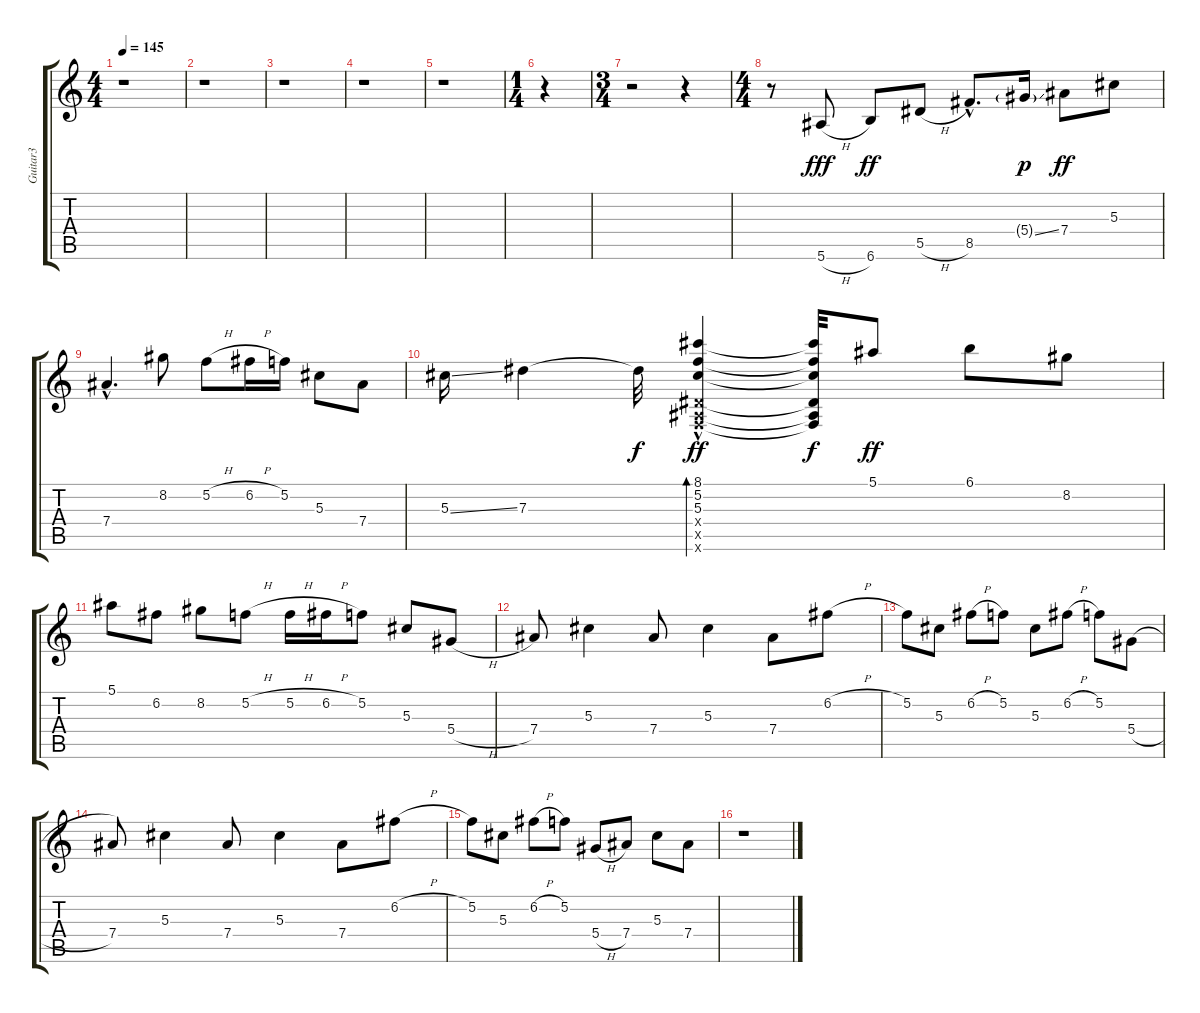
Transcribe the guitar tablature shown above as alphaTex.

\track ("Guitar3" "Guitar3") {instrument acousticguitarsteel}
\staff {score tabs}
\tuning (F4 C4 Ab3 Eb3 Bb2 F2) {hide}
\ts (4 4)
\tempo 145
\clef g2
\ks c
r.1{dy mf} |
r.1 |
r.1 |
r.1 |
r.1 |
\ts (1 4)
r.4 |
\ts (3 4)
r.2 r.4 |
\ts (4 4)
r.8 5.6{h}.8{dy fff} 6.6.8{dy ff} 5.5{h}.8 8.5{hac}.8{d} 5.4{ss g}.16{dy p} 7.4.8{dy ff} 5.3.8 |
7.4{hac}.4{d} 8.2.8 5.2{h}.8 6.2{h}.16 5.2.16 5.3.8 7.4.8 |
5.3{ss}.16 7.3.4 7.3{t}.32{dy f} (8.1 5.2 5.3{hac} 0.4{x} 0.5{x} 0.6{x}).4{bd 480 dy ff} (8.1{t} 5.2{t} 5.3{t} 0.4{t} 0.5{t} 0.6{t}).32{dy f} 5.1.8{dy ff} 6.1.8 8.2.8 |
5.1.8 6.2.8 8.2.8 5.2{h}.8 5.2{h}.16 6.2{h}.16 5.2.8 5.3.8 5.4{h}.8 |
7.4.8 5.3.4 7.4.8 5.3.4 7.4.8 6.2{h}.8 |
5.2.8 5.3.8 6.2{h}.8 5.2.8 5.3.8 6.2{h}.8 5.2.8 5.4{h}.8 |
7.4.8 5.3.4 7.4.8 5.3.4 7.4.8 6.2{h}.8 |
5.2.8 5.3.8 6.2{h}.8 5.2.8 5.4{h}.8 7.4.8 5.3.8 7.4.8 |
r.1
